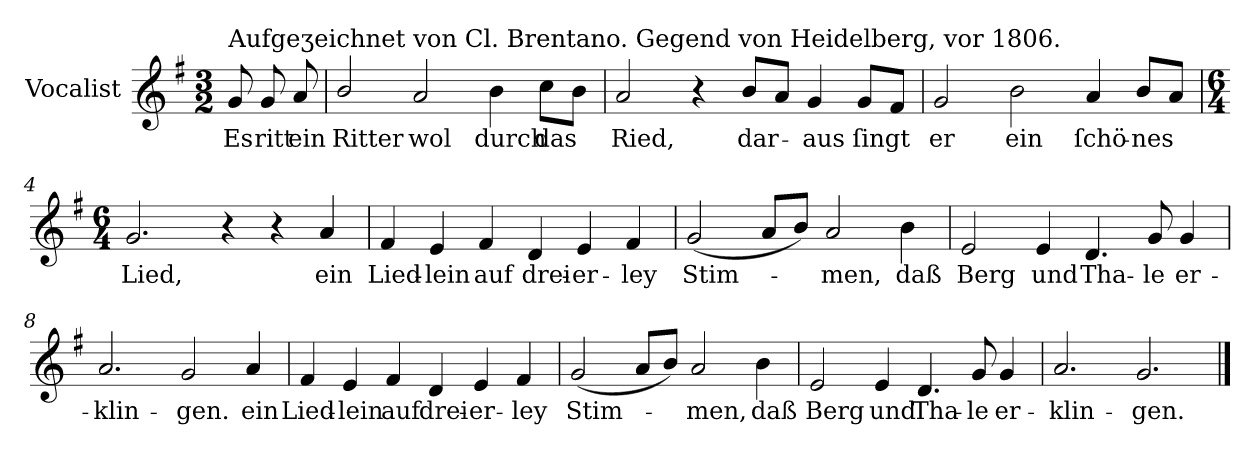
**kern	**text
*part1	*part1
*staff1	*staff1
*I"Vocalist	*
*k[f#]	*
*G:	*
*M3/2	*
=	=
!LO:TX:a:t=Aufgeʒeichnet von Cl. Brentano. Gegend von Heidelberg, vor 1806.	!
8g	Es
8g	ritt
8a	ein
=1	=1
2b/	Ritter
2a	wol
4b	durch
8ccL	das
8bJ	.
=2	=2
2a	Ried,
4r	.
8bL	dar-
8aJ	.
4g	-aus
8gL	ſingt
8f#J	.
=3	=3
2g	er
2b	ein
4a	ſchö-
8bL	-nes
8aJ	.
=4	=4
*M6/4	*
2.g	Lied,
4r	.
4r	.
4a	ein
=5	=5
4f#	Lied-
4e	-lein
4f#	auf
4d	drei-
4e	-er-
4f#	-ley
=6	=6
(2g	Stim-
8aL	.
8bJ)	.
2a	-men,
4b	daß
=7	=7
2e	Berg
4e	und
4.d	Tha-
8g	-le
4g	er-
=8	=8
2.a	-klin-
2g	-gen.
4a	ein
=9	=9
4f#	Lied-
4e	-lein
4f#	auf
4d	drei-
4e	-er-
4f#	-ley
=10	=10
(2g	Stim-
8aL	.
8bJ)	.
2a	-men,
4b	daß
=11	=11
2e	Berg
4e	und
4.d	Tha-
8g	-le
4g	er-
=12	=12
2.a	-klin-
2.g	-gen.
==	==
*-	*-
